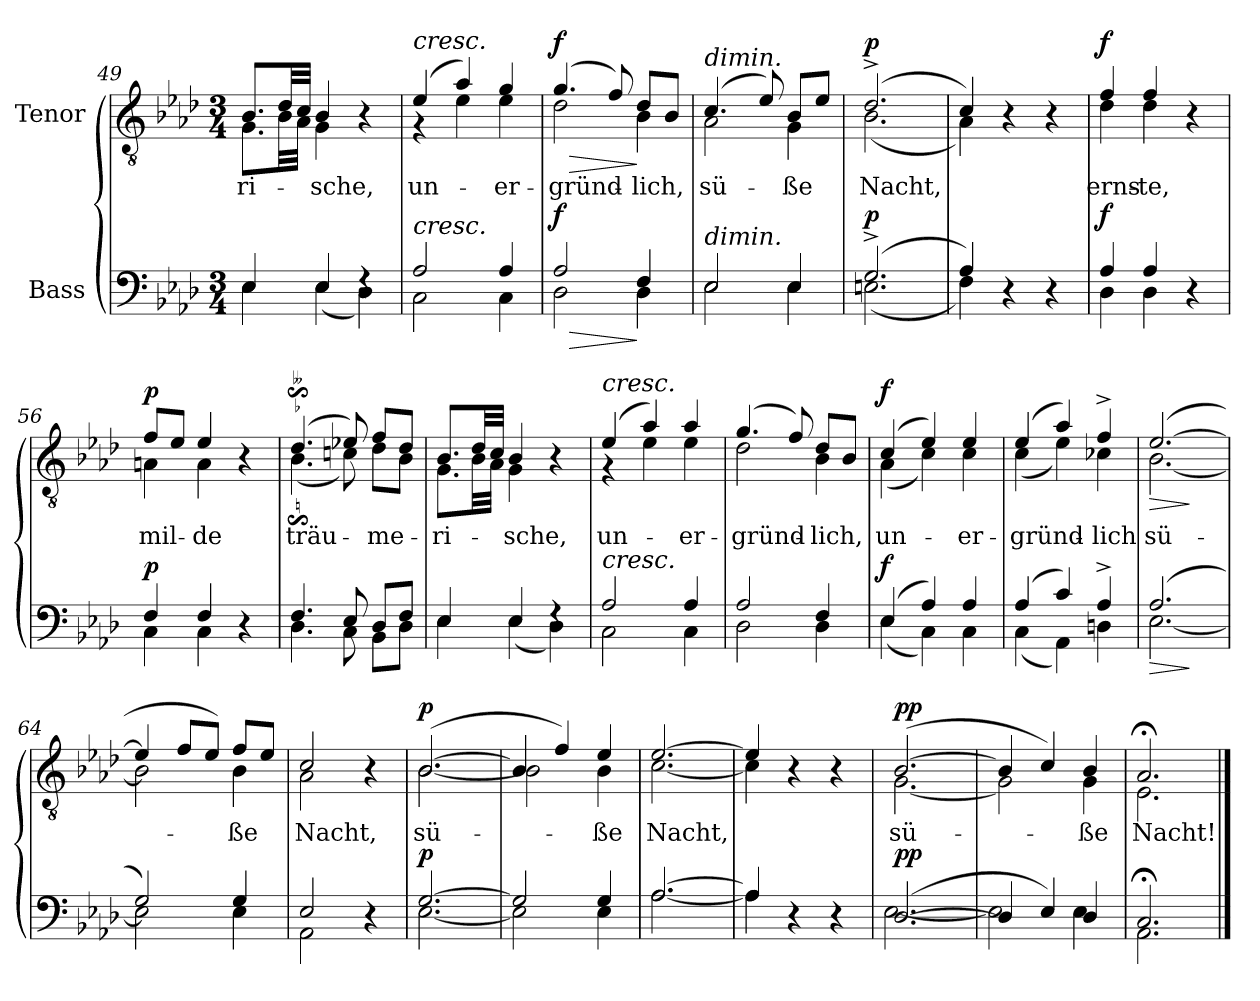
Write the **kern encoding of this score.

**kern	**dynam	**kern	**text	**dynam
*part2	*part2	*part1	*part1	*part1
*staff2	*staff2	*staff1	*staff1	*staff1
*I"Bass	*	*I"Tenor	*	*
*clefF4	*	*clefGv2	*	*
*k[b-e-a-d-]	*	*k[b-e-a-d-]	*	*
*M3/4	*	*M3/4	*	*
=49	=49	=49	=49	=49
*^	*	*	*	*
!	!	!	!	!LO:LY:b	!
*	*	*	*^	*	*
4E-/	4E-\	.	8.B-/L	8.G\L	-ri-	.
.	.	.	32d-/LL	32B-\LL	.	.
.	.	.	32c/JJJ	32A-\JJJ	.	.
!	!	!	!	!	!LO:LY:b	!
4E-/	(4E-\	.	4B-/	4G\	-sche,	.
4rF	4D-\)	.	4r	4ryy	.	.
!!LO:LB:g=z	!!
=50	=50	=50	=50	=50	=50	=50
!	!	!	!LO:TX:a:i:t=cresc.	!	!	!
!LO:TX:a:i:t=cresc.	!	!	!	!	!	!
!	!	!	!	!	!LO:LY:b	!
2A-/	2C\	.	(4e-/	4r	un-	.
.	.	.	4a-/)	4e-\	.	.
!	!	!	!	!	!LO:LY:b	!
4A-/	4C\	.	4g/	4e-\	-er-	.
=51	=51	=51	=51	=51	=51	=51
!	!	!LO:HP:b	!	!	!LO:LY:b	!LO:HP:b
!	!	!LO:DY:n=1:a	!	!	!	!LO:DY:n=1:a
2A-/	2D-\	> f	(4.g/	2d-\	-gründ-	> f
.	.	.	8f/)	.	.	.
!	!	!	!	!	!LO:LY:b	!
4F/	4D-\	]	8d-/L	4B-\	-lich,	]
.	.	.	8B-/J	.	.	.
=52	=52	=52	=52	=52	=52	=52
!	!	!	!LO:TX:a:i:t=dimin.	!	!	!
!LO:TX:a:i:t=dimin.	!	!	!	!	!	!
!	!	!	!	!	!LO:LY:b	!
2E-/	2E-\	.	(4.c/	2A-\	sü-	.
.	.	.	8e-/)	.	.	.
!	!	!	!	!	!LO:LY:b	!
4E-/	4E-\	.	8B-/L	4G\	-ße	.
.	.	.	8e-/J	.	.	.
=53	=53	=53	=53	=53	=53	=53
!	!	!LO:DY:a	!	!	!LO:LY:b	!LO:DY:a
(2.G^/	(2.En\	p	(2.d-^/	(2.B-\	Nacht,	p
=54	=54	=54	=54	=54	=54	=54
4A-/)	4F\)	.	4c/)	4A-\)	.	.
4r	4ryy	.	4r	4ryy	.	.
4r	4ryy	.	4r	4ryy	.	.
=55	=55	=55	=55	=55	=55	=55
!	!	!LO:DY:a	!	!	!LO:LY:b	!LO:DY:a
4A-/	4D-\	f	4f/	4d-\	erns-	f
!	!	!	!	!	!LO:LY:b	!
4A-/	4D-\	.	4f/	4d-\	-te,	.
4r	4ryy	.	4r	4ryy	.	.
=56	=56	=56	=56	=56	=56	=56
!	!	!LO:DY:a	!	!	!LO:LY:b	!LO:DY:a
4F/	4C\	p	8f/L	4An\	mil-	p
.	.	.	8e-/J	.	.	.
!	!	!	!	!	!LO:LY:b	!
4F/	4C\	.	4e-/	4A\	-de	.
4r	4ryy	.	4r	4ryy	.	.
!!LO:LB:g=z	!!
=57	=57	=57	=57	=57	=57	=57
!	!	!	!	!	!LO:LY:b	!
4.F/	4.D-\	.	(4.d-s$Ss/	(4.B-s$SS\	träu-	.
8E-/	8C\	.	8e-/)	8c\)	.	.
!	!	!	!	!	!LO:LY:b	!
8D-/L	8BB-\L	.	8f/L	8d-\L	-me-	.
8F/J	8D-\J	.	8d-/J	8B-\J	.	.
=58	=58	=58	=58	=58	=58	=58
!	!	!	!	!	!LO:LY:b	!
4E-/	4E-\	.	8.B-/L	8.G\L	-ri-	.
.	.	.	32d-/LL	32B-\LL	.	.
.	.	.	32c/JJJ	32A-\JJJ	.	.
!	!	!	!	!	!LO:LY:b	!
4E-/	(4E-\	.	4B-/	4G\	-sche,	.
4rF	4D-\)	.	4r	4ryy	.	.
=59	=59	=59	=59	=59	=59	=59
!	!	!	!LO:TX:a:i:t=cresc.	!	!	!
!LO:TX:a:i:t=cresc.	!	!	!	!	!	!
!	!	!	!	!	!LO:LY:b	!
2A-/	2C\	.	(4e-/	4r	un-	.
.	.	.	4a-/)	4e-\	.	.
!	!	!	!	!	!LO:LY:b	!
4A-/	4C\	.	4a-/	4e-\	-er-	.
=60	=60	=60	=60	=60	=60	=60
!	!	!	!	!	!LO:LY:b	!
2A-/	2D-\	.	(4.g/	2d-\	-gründ-	.
.	.	.	8f/)	.	.	.
!	!	!	!	!	!LO:LY:b	!
4F/	4D-\	.	8d-/L	4B-\	-lich,	.
.	.	.	8B-/J	.	.	.
=61	=61	=61	=61	=61	=61	=61
!	!	!LO:DY:a	!	!	!LO:LY:b	!LO:DY:a
(4E-/	(4E-\	f	(4c/	(4A-\	un-	f
4A-/)	4C\)	.	4e-/)	4c\)	.	.
!	!	!	!	!	!LO:LY:b	!
4A-/	4C\	.	4e-/	4c\	-er-	.
=62	=62	=62	=62	=62	=62	=62
!	!	!	!	!	!LO:LY:b	!
(4A-/	(4C\	.	(4e-/	(4c\	-gründ-	.
4c/)	4AA-\)	.	4a-/)	4e-\)	.	.
!	!	!	!	!	!LO:LY:b	!
4A-^/	4Dn\	.	4f^/	4c-X\	-lich	.
!!LO:LB:g=z	!!
=63	=63	=63	=63	=63	=63	=63
!	!	!LO:HP:b	!	!	!LO:LY:b	!LO:HP:b
(2.A-/	[2.E-\	>	([2.e-/	[2.B-\	sü-	>
*v	*v	*	*	*	*	*
*	*	*v	*v	*	*
.	]	.	.	]
=64	=64	=64	=64	=64
*^	*	*^	*	*
2G/)	2E-\]	.	4e-/]	2B-\]	.	.
.	.	.	8f/L	.	.	.
.	.	.	8e-/J)	.	.	.
!	!	!	!	!	!LO:LY:b	!
4G/	4E-\	.	8f/L	4B-\	-ße	.
.	.	.	8e-/J	.	.	.
=65	=65	=65	=65	=65	=65	=65
!	!	!	!	!	!LO:LY:b	!
2E-/	2AA-\	.	2c/	2A-\	Nacht,	.
4r	4ryy	.	4r	4ryy	.	.
=66	=66	=66	=66	=66	=66	=66
!	!	!LO:DY:a	!	!	!LO:LY:b	!LO:DY:a
[2.G/	[2.E-\	p	([2.B-/	[2.B-\	sü-	p
=67	=67	=67	=67	=67	=67	=67
2G/]	2E-\]	.	4B-/]	2B-\]	.	.
.	.	.	4f/)	.	.	.
!	!	!	!	!	!LO:LY:b	!
4G/	4E-\	.	4e-/	4B-\	-ße	.
=68	=68	=68	=68	=68	=68	=68
!	!	!	!	!	!LO:LY:b	!
[2.A-/	[2.A-\	.	[2.e-/	[2.c\	Nacht,	.
=69	=69	=69	=69	=69	=69	=69
4A-/]	4A-\]	.	4e-/]	4c\]	.	.
4r	4ryy	.	4r	4ryy	.	.
4r	4ryy	.	4r	4ryy	.	.
=70	=70	=70	=70	=70	=70	=70
!	!	!LO:DY:a	!	!	!LO:LY:b	!LO:DY:a
([2.D-/	[2.E-\	pp	([2.B-/	[2.G\	sü-	pp
=71	=71	=71	=71	=71	=71	=71
4D-/]	2E-\]	.	4B-/]	2G\]	.	.
4E-/)	.	.	4c/)	.	.	.
!	!	!	!	!	!LO:LY:b	!
4D-/	4E-\	.	4B-/	4G\	ße	.
=72	=72	=72	=72	=72	=72	=72
!	!	!	!	!	!LO:LY:b	!
2.C;</	2.AA-\	.	2.A-;</	2.E-\	Nacht!	.
*v	*v	*	*	*	*	*
*	*	*v	*v	*	*
==	==	==	==	==
*-	*-	*-	*-	*-
